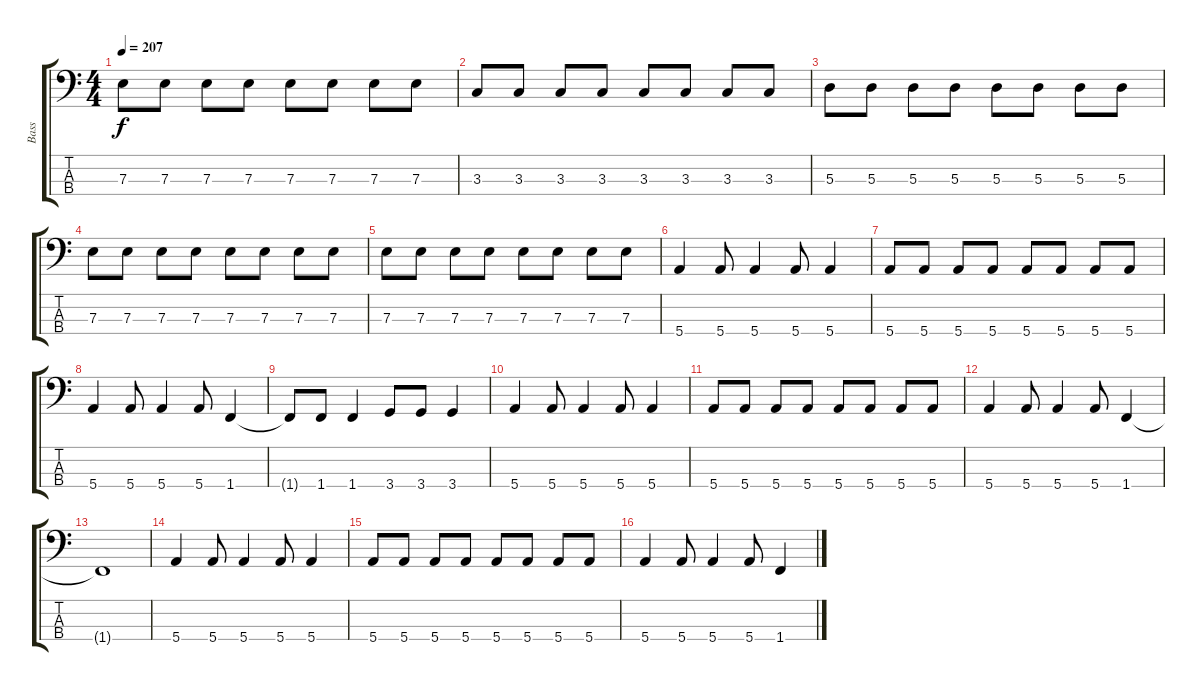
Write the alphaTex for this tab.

\track ("Bass" "Bass") {instrument electricbassfinger}
\staff {score tabs}
\tuning (G2 D2 A1 E1) {hide}
\ts (4 4)
\tempo 207
\clef f4
\ks c
7.3.8{dy f} 7.3.8 7.3.8 7.3.8 7.3.8 7.3.8 7.3.8 7.3.8 |
3.3.8 3.3.8 3.3.8 3.3.8 3.3.8 3.3.8 3.3.8 3.3.8 |
5.3.8 5.3.8 5.3.8 5.3.8 5.3.8 5.3.8 5.3.8 5.3.8 |
7.3.8 7.3.8 7.3.8 7.3.8 7.3.8 7.3.8 7.3.8 7.3.8 |
7.3.8 7.3.8 7.3.8 7.3.8 7.3.8 7.3.8 7.3.8 7.3.8 |
5.4.4 5.4.8 5.4.4 5.4.8 5.4.4 |
5.4.8 5.4.8 5.4.8 5.4.8 5.4.8 5.4.8 5.4.8 5.4.8 |
5.4.4 5.4.8 5.4.4 5.4.8 1.4.4 |
1.4{t}.8 1.4.8 1.4.4 3.4.8 3.4.8 3.4.4 |
5.4.4 5.4.8 5.4.4 5.4.8 5.4.4 |
5.4.8 5.4.8 5.4.8 5.4.8 5.4.8 5.4.8 5.4.8 5.4.8 |
5.4.4 5.4.8 5.4.4 5.4.8 1.4.4 |
1.4{t}.1 |
5.4.4 5.4.8 5.4.4 5.4.8 5.4.4 |
5.4.8 5.4.8 5.4.8 5.4.8 5.4.8 5.4.8 5.4.8 5.4.8 |
5.4.4 5.4.8 5.4.4 5.4.8 1.4.4
